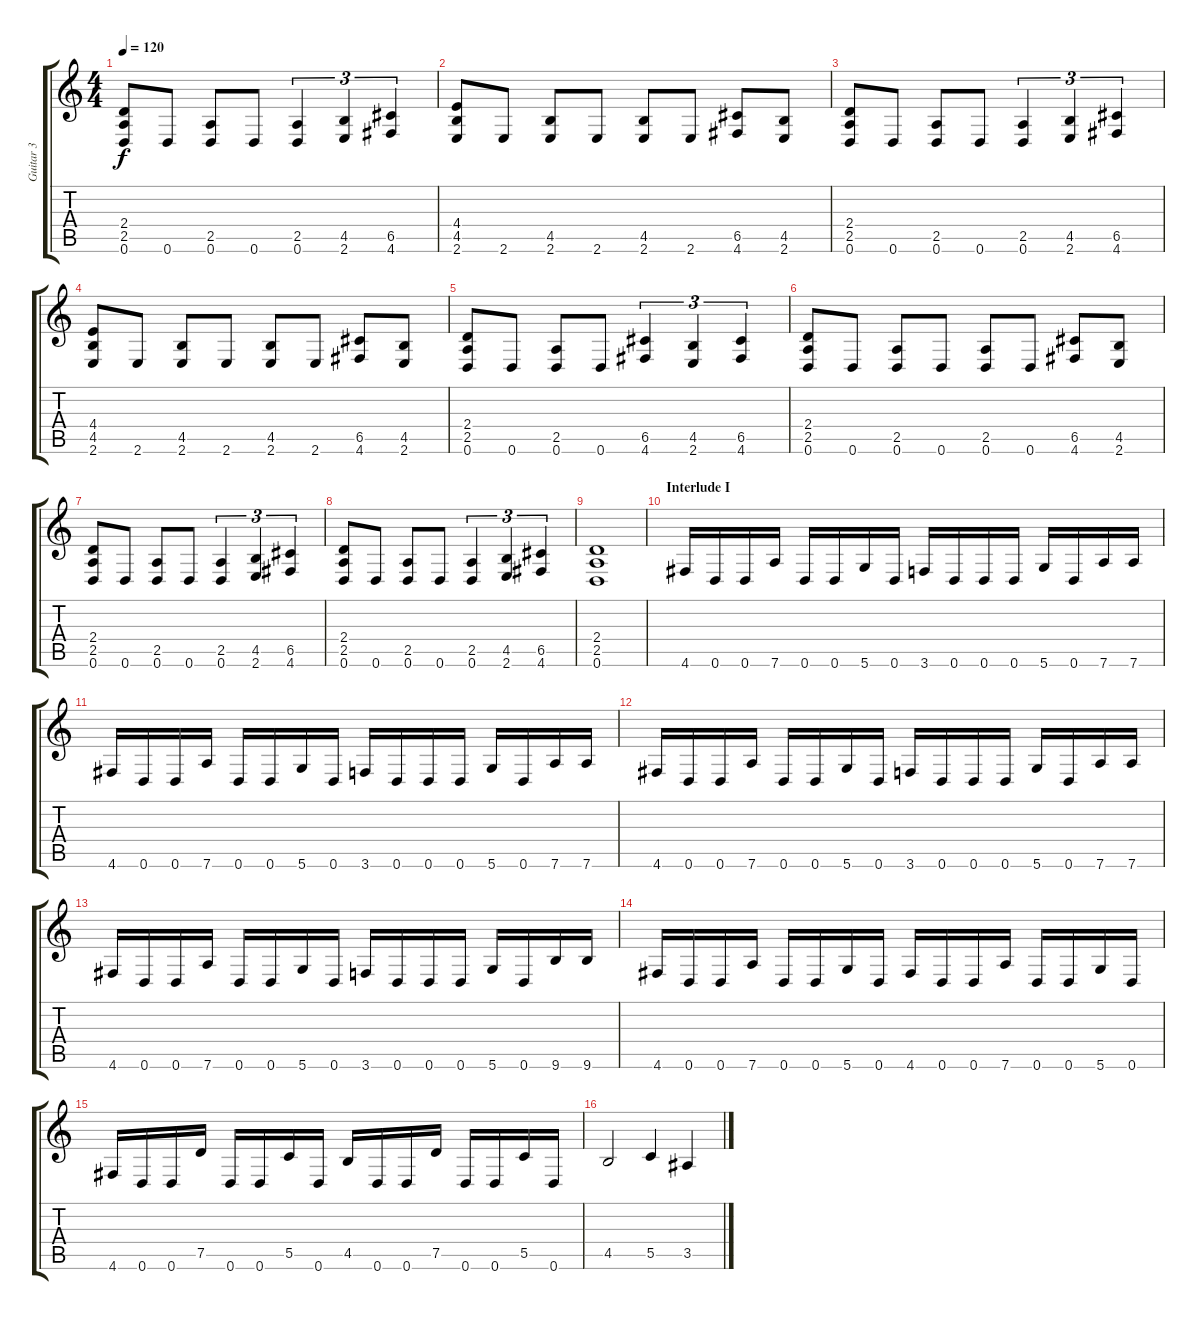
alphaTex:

\track ("Guitar 3" "Guitar 3") {instrument distortionguitar}
\staff {score tabs}
\tuning (D4 A3 F3 C3 G2 D2) {hide}
\ts (4 4)
\tempo 120
\clef g2
\ks c
(2.4 2.5 0.6).8{dy f} 0.6.8 (2.5 0.6).8 0.6.8 (2.5 0.6).4{tu (3 2)} (4.5 2.6).4{tu (3 2)} (6.5 4.6).4{tu (3 2)} |
(4.4 4.5 2.6).8 2.6.8 (4.5 2.6).8 2.6.8 (4.5 2.6).8 2.6.8 (6.5 4.6).8 (4.5 2.6).8 |
(2.4 2.5 0.6).8 0.6.8 (2.5 0.6).8 0.6.8 (2.5 0.6).4{tu (3 2)} (4.5 2.6).4{tu (3 2)} (6.5 4.6).4{tu (3 2)} |
(4.4 4.5 2.6).8 2.6.8 (4.5 2.6).8 2.6.8 (4.5 2.6).8 2.6.8 (6.5 4.6).8 (4.5 2.6).8 |
(2.4 2.5 0.6).8 0.6.8 (2.5 0.6).8 0.6.8 (6.5 4.6).4{tu (3 2)} (4.5 2.6).4{tu (3 2)} (6.5 4.6).4{tu (3 2)} |
(2.4 2.5 0.6).8 0.6.8 (2.5 0.6).8 0.6.8 (2.5 0.6).8 0.6.8 (6.5 4.6).8 (4.5 2.6).8 |
(2.4 2.5 0.6).8 0.6.8 (2.5 0.6).8 0.6.8 (2.5 0.6).4{tu (3 2)} (4.5 2.6).4{tu (3 2)} (6.5 4.6).4{tu (3 2)} |
(2.4 2.5 0.6).8 0.6.8 (2.5 0.6).8 0.6.8 (2.5 0.6).4{tu (3 2)} (4.5 2.6).4{tu (3 2)} (6.5 4.6).4{tu (3 2)} |
(2.4 2.5 0.6).1 |
\section ("" "Interlude I")
4.6.16 0.6.16 0.6.16 7.6.16 0.6.16 0.6.16 5.6.16 0.6.16 3.6.16 0.6.16 0.6.16 0.6.16 5.6.16 0.6.16 7.6.16 7.6.16 |
4.6.16 0.6.16 0.6.16 7.6.16 0.6.16 0.6.16 5.6.16 0.6.16 3.6.16 0.6.16 0.6.16 0.6.16 5.6.16 0.6.16 7.6.16 7.6.16 |
4.6.16 0.6.16 0.6.16 7.6.16 0.6.16 0.6.16 5.6.16 0.6.16 3.6.16 0.6.16 0.6.16 0.6.16 5.6.16 0.6.16 7.6.16 7.6.16 |
4.6.16 0.6.16 0.6.16 7.6.16 0.6.16 0.6.16 5.6.16 0.6.16 3.6.16 0.6.16 0.6.16 0.6.16 5.6.16 0.6.16 9.6.16 9.6.16 |
4.6.16 0.6.16 0.6.16 7.6.16 0.6.16 0.6.16 5.6.16 0.6.16 4.6.16 0.6.16 0.6.16 7.6.16 0.6.16 0.6.16 5.6.16 0.6.16 |
4.6.16 0.6.16 0.6.16 7.5.16 0.6.16 0.6.16 5.5.16 0.6.16 4.5.16 0.6.16 0.6.16 7.5.16 0.6.16 0.6.16 5.5.16 0.6.16 |
4.5.2 5.5.4 3.5.4
